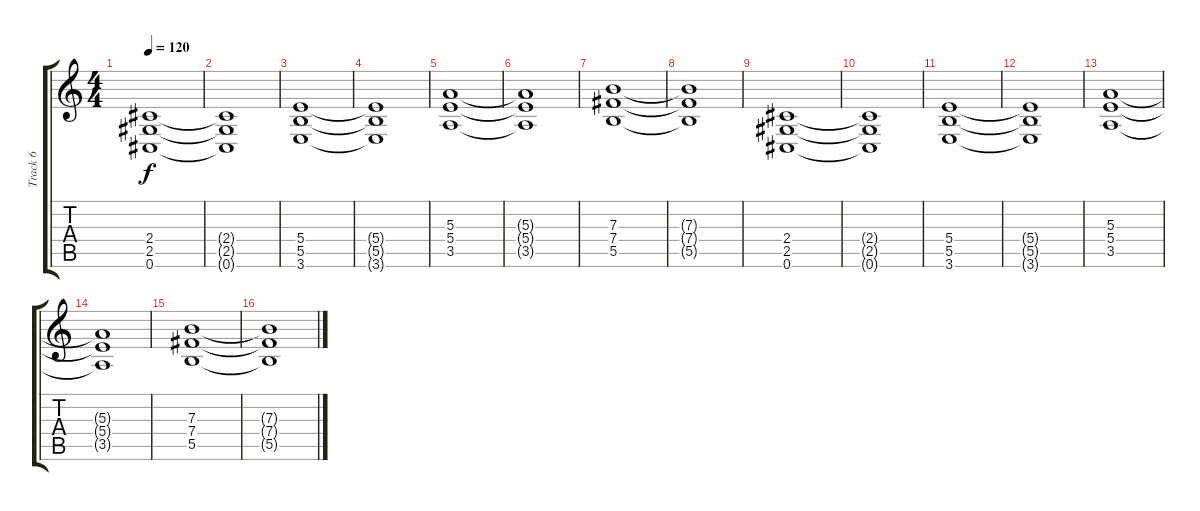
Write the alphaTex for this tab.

\track ("Track 6" "Track 6") {instrument distortionguitar}
\staff {score tabs}
\tuning (Db4 Ab3 E3 B2 Gb2 Db2) {hide}
\ts (4 4)
\tempo 120
\clef g2
\ks c
(2.4 2.5 0.6).1{dy f} |
(2.4{t} 2.5{t} 0.6{t}).1 |
(5.4 5.5 3.6).1 |
(5.4{t} 5.5{t} 3.6{t}).1 |
(5.3 5.4 3.5).1 |
(5.3{t} 5.4{t} 3.5{t}).1 |
(7.3 7.4 5.5).1 |
(7.3{t} 7.4{t} 5.5{t}).1 |
(2.4 2.5 0.6).1 |
(2.4{t} 2.5{t} 0.6{t}).1 |
(5.4 5.5 3.6).1 |
(5.4{t} 5.5{t} 3.6{t}).1 |
(5.3 5.4 3.5).1 |
(5.3{t} 5.4{t} 3.5{t}).1 |
(7.3 7.4 5.5).1 |
(7.3{t} 7.4{t} 5.5{t}).1
